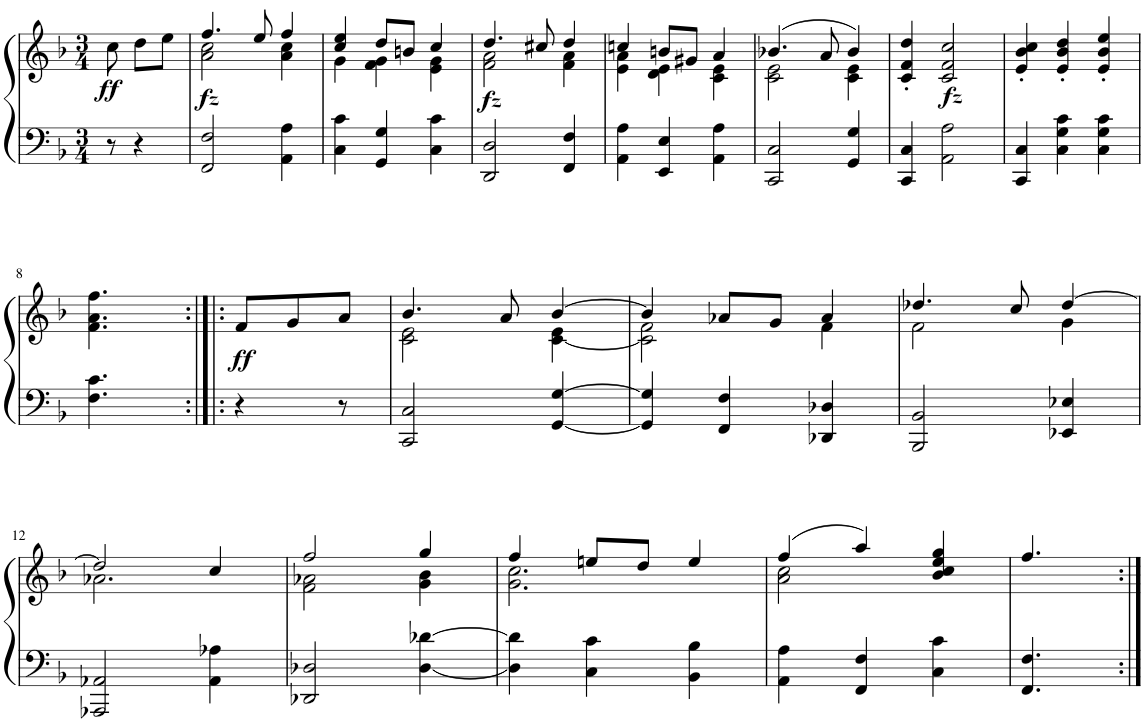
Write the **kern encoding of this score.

**kern	**kern	**dynam
*part1	*part1	*part1
*staff2	*staff1	*staff1/2
*I"Instrument 1	*	*
*clefF4	*clefG2	*
*k[b-]	*k[b-]	*
*F:	*F:	*
*M3/4	*M3/4	*
=	=	=
!	!	!LO:DY:b
8r	8cc\	ff
4r	8dd\L	.
.	8ee\J	.
=1	=1	=1
*	*^	*
!	!	!	!LO:DY:b
2FF/ 2F/	4.ff/	2a\ 2cc\	fz
.	8ee/	.	.
4AA\ 4A\	4ff/	4a\ 4cc\	.
=2	=2	=2	=2
4C\ 4c\	4cc/ 4ee/	4g\	.
4GG/ 4G/	8dd/L	4f\ 4g\	.
.	8bn/J	.	.
4C\ 4c\	4cc/	4e\ 4g\	.
=3	=3	=3	=3
!	!	!	!LO:DY:b
2DD/ 2D/	4.dd/	2f\ 2a\	fz
.	8cc#X/	.	.
4FF/ 4F/	4dd/	4f\ 4a\	.
=4	=4	=4	=4
4AA\ 4A\	4ccn/	4e\ 4a\	.
4EE/ 4E/	8bn/L	4d\ 4e\	.
.	8g#X/J	.	.
4AA\ 4A\	4a/	4c\ 4e\	.
=5	=5	=5	=5
2CC/ 2C/	(>4.b-X/	2c\ 2e\	.
.	8a/	.	.
4GG/ 4G/	4b-/)	4c\ 4e\	.
*	*v	*v	*
=6	=6	=6
4CC/ 4C/	4c/' 4f/' 4dd/'	.
!	!	!LO:DY:b
2AA\ 2A\	2c/ 2f/ 2cc/	fz
=7	=7	=7
4CC/ 4C/	4e/' 4b-/' 4cc/'	.
4C\ 4G\ 4c\	4e/' 4b-/' 4dd/'	.
4C\ 4G\ 4c\	4e/' 4b-/' 4ee/'	.
!!LO:LB:g=z
=8	=8	=8
4.F\ 4.c\	4.f\ 4.a\ 4.ff\	.
=8X1:|!|:	=8X1:|!|:	=8X1:|!|:
!	!	!LO:DY:b
4r	8f/L	ff
.	8g/	.
8r	8a/J	.
=9	=9	=9
*	*^	*
2CC/ 2C/	4.b-/	2c\ 2e\	.
.	8a/	.	.
[<4GG/ [4G/	[>4b-/	[4c\ 4e\	.
=10	=10	=10	=10
4GG/] 4G/]	4b-/]	2c\] 2f\	.
4FF/ 4F/	8a-X/L	.	.
.	8g/J	.	.
4DD-X/ 4D-X/	4a-/	4f\	.
=11	=11	=11	=11
2BBB-/ 2BB-/	4.dd-X/	2f\	.
.	8cc/	.	.
4EE-X/ 4E-X/	[4dd-/	4g\	.
!!LO:LB:g=z	!!
=12	=12	=12	=12
2AAA-X/ 2AA-X/	2dd-/]	2.a-X\	.
4AA-\ 4A-X\	4cc/	.	.
=13	=13	=13	=13
2DD-X/ 2D-X/	2ff/	2f\ 2a-X\	.
[<4D-\ [4d-X\	4gg/	4g\ 4b-\	.
=14	=14	=14	=14
4D-\] 4d-\]	4ff/	2.g\ 2.cc\	.
4C\ 4c\	8een/L	.	.
.	8dd/J	.	.
4BB-\ 4B-\	4ee/	.	.
=15	=15	=15	=15
4AA\ 4A\	(>4ff/	2a\ 2cc\	.
4FF/ 4F/	4aa/)	.	.
4C\ 4c\	4b-/ 4cc/ 4ee/ 4gg/	4ryy	.
*	*v	*v	*
=16	=16	=16
4.FF/ 4.F/	4.ff/	.
=:|!	=:|!	=:|!
*-	*-	*-
